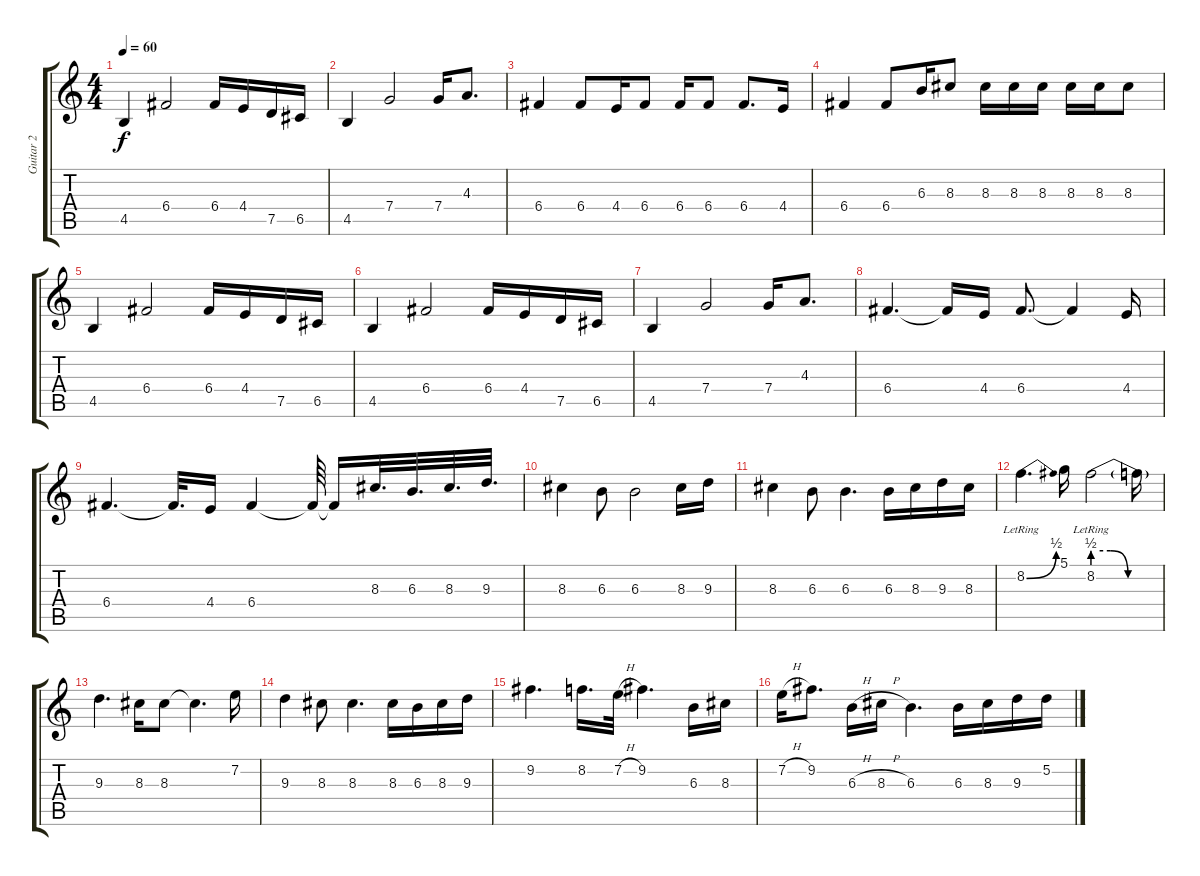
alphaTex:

\track ("Guitar 2" "Guitar 2") {instrument distortionguitar}
\staff {score tabs}
\tuning (D4 A3 F3 C3 G2 D2) {hide}
\ts (4 4)
\tempo 60
\clef g2
\ks c
4.5.4{dy f} 6.4.2 6.4.16 4.4.16 7.5.16 6.5.16 |
4.5.4 7.4.2 7.4.16 4.3.8{d} |
6.4.4 6.4.8 4.4.16 6.4.8 6.4.16 6.4.8 6.4.8{d} 4.4.16 |
6.4.4 6.4.8 6.3.16 8.3.8 8.3.16 8.3.16 8.3.16 8.3.16 8.3.16 8.3.8 |
4.5.4 6.4.2 6.4.16 4.4.16 7.5.16 6.5.16 |
4.5.4 6.4.2 6.4.16 4.4.16 7.5.16 6.5.16 |
4.5.4 7.4.2 7.4.16 4.3.8{d} |
6.4.4{d} 6.4{t}.16 4.4.16 6.4.8{d} 6.4{t}.4 4.4.16 |
6.4.4{d} 6.4{t}.32{d} 4.4.16 6.4.4 6.4{t}.64 6.4{t}.16 8.3.32{d} 6.3.32{d} 8.3.32{d} 9.3.32{d} |
8.3.4 6.3.8 6.3.2 8.3.16 9.3.16 |
8.3.4 6.3.8 6.3.4{d} 6.3.16 8.3.16 9.3.16 8.3.16 |
8.2{be (bend 0 0 60 2) lr}.4{d} 5.1.16 8.2{be (custom 0 2 15 2 30 0 60 0) lr}.2 8.2{t}.16 |
9.3.4{d} 8.3.16 8.3.8 8.3{t}.4{d} 7.2.16 |
9.3.4 8.3.8 8.3.4{d} 8.3.16 6.3.16 8.3.16 9.3.16 |
9.2.4{d} 8.2.16{d} 7.2{h}.32 9.2.4{d} 6.3.16 8.3.16 |
7.2{h}.16 9.2.8{d} 6.3{h}.16 8.3{h}.16 6.3.4{d} 6.3.16 8.3.16 9.3.16 5.2.16
